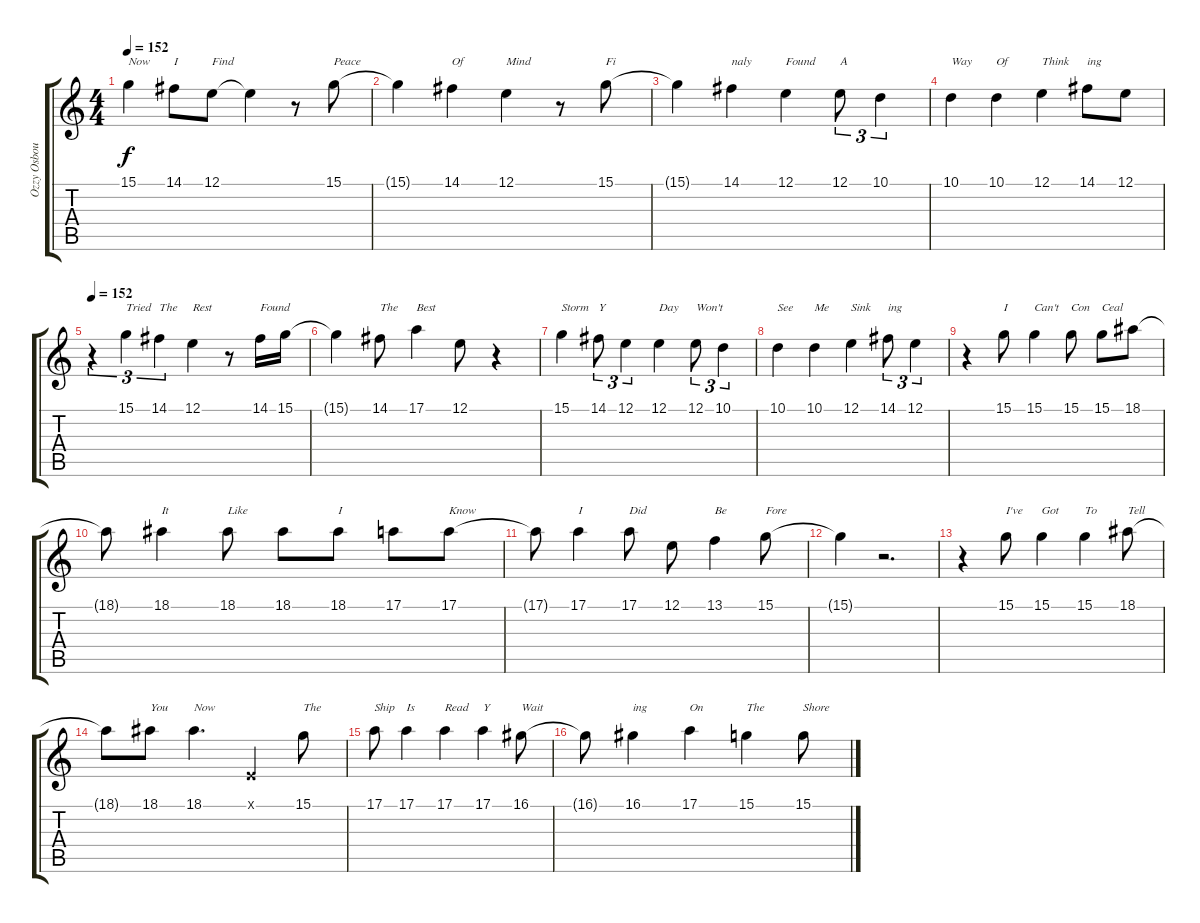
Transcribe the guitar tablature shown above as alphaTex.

\track ("Ozzy Osbourne" "Ozzy Osbou") {instrument flute}
\staff {score tabs}
\tuning (E4 B3 G3 D3 A2 E2) {hide}
\ts (4 4)
\tempo 152
\clef g2
\ks c
15.1.4{txt "Now" dy f} 14.1.8{txt "I"} 12.1.8{txt "Find"} 12.1{t}.4 r.8 15.1.8{txt "Peace"} |
15.1{t}.4 14.1.4{txt "Of"} 12.1.4{txt "Mind"} r.8 15.1.8{txt "Fi"} |
15.1{t}.4 14.1.4{txt "naly"} 12.1.4{txt "Found"} 12.1.8{tu (3 2) txt "A"} 10.1.4{tu (3 2)} |
10.1.4{txt "Way"} 10.1.4{txt "Of"} 12.1.4{txt "Think"} 14.1.8{txt "ing"} 12.1.8 |
\tempo 152
r.4{tu (3 2)} 15.1.4{tu (3 2) txt "Tried"} 14.1.4{tu (3 2) txt "The"} 12.1.4{txt "Rest"} r.8 14.1.16{txt "Found"} 15.1.16 |
15.1{t}.4 14.1.8{txt "The"} 17.1.4{txt "Best"} 12.1.8 r.4 |
15.1.4{txt "Storm"} 14.1.8{tu (3 2) txt "Y"} 12.1.4{tu (3 2)} 12.1.4{txt "Day"} 12.1.8{tu (3 2) txt "Won't"} 10.1.4{tu (3 2)} |
10.1.4{txt "See"} 10.1.4{txt "Me"} 12.1.4{txt "Sink"} 14.1.8{tu (3 2) txt "ing"} 12.1.4{tu (3 2)} |
r.4 15.1.8{txt "I"} 15.1.4{txt "Can't"} 15.1.8{txt "Con"} 15.1.8{txt "Ceal"} 18.1.8 |
18.1{t}.8 18.1.4{txt "It"} 18.1.8{txt "Like"} 18.1.8 18.1.8{txt "I"} 17.1.8 17.1.8{txt "Know"} |
17.1{t}.8 17.1.4{txt "I"} 17.1.8{txt "Did"} 12.1.8 13.1.4{txt "Be"} 15.1.8{txt "Fore"} |
15.1{t}.4 r.2{d} |
r.4 15.1.8{txt "I've"} 15.1.4{txt "Got"} 15.1.4{txt "To"} 18.1.8{txt "Tell"} |
18.1{t}.8 18.1.8{txt "You"} 18.1.4{d txt "Now"} 0.1{x}.4 15.1.8{txt "The"} |
17.1.8{txt "Ship"} 17.1.4{txt "Is"} 17.1.4{txt "Read"} 17.1.4{txt "Y"} 16.1.8{txt "Wait"} |
16.1{t}.8 16.1.4{txt "ing"} 17.1.4{txt "On"} 15.1.4{txt "The"} 15.1.8{txt "Shore"}
